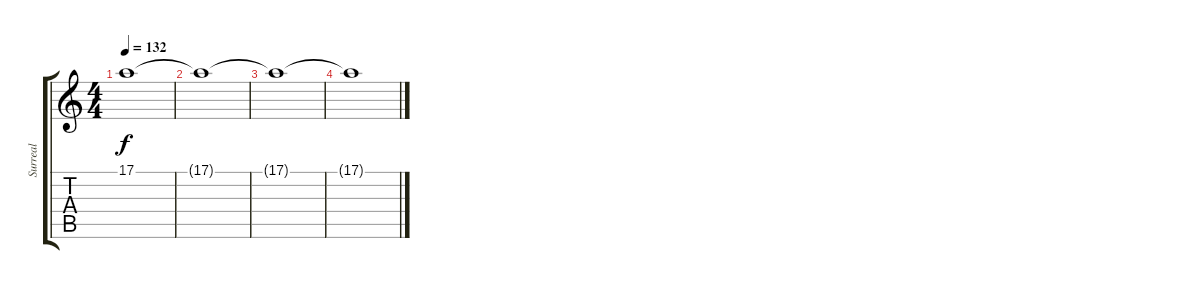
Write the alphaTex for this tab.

\track ("Surreal" "Surreal") {instrument lead1square}
\staff {score tabs}
\tuning (E4 B3 G3 D3 A2 E2) {hide}
\ts (4 4)
\tempo 132
\clef g2
\ks c
17.1{t}.1{dy f} |
17.1{t}.1 |
17.1{t}.1 |
17.1{t}.1
